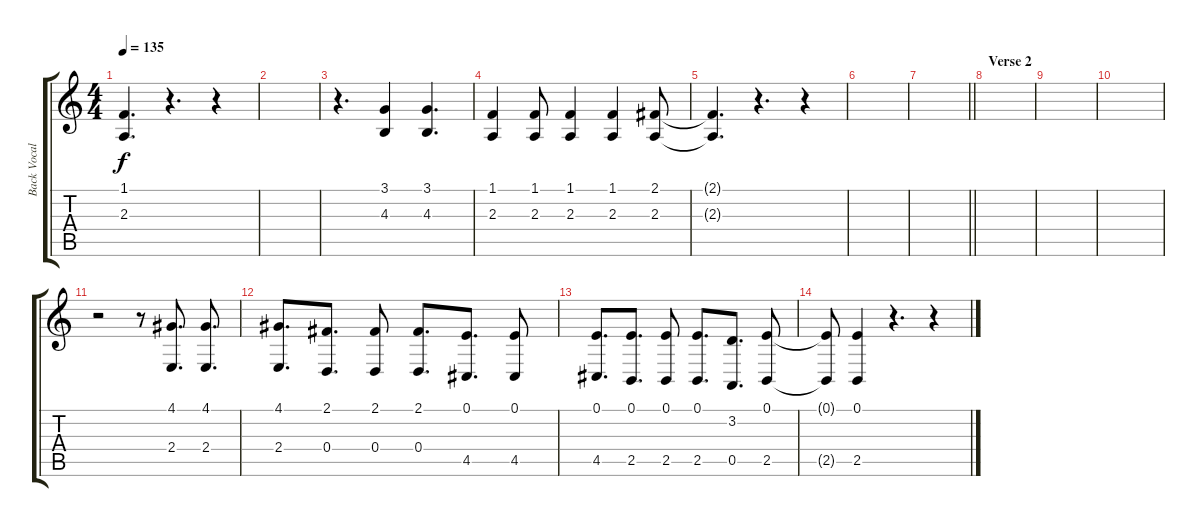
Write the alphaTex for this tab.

\track ("Back Vocals" "Back Vocal") {instrument tangoaccordion}
\staff {score tabs}
\tuning (E4 B3 G3 D3 A2 E2) {hide}
\ts (4 4)
\tempo 135
\clef g2
\ks c
(1.1{t} 2.3{t}).4{d dy f} r.4{d} r.4 |
|
r.4{d} (3.1 4.3).4 (3.1 4.3).4{d} |
(1.1 2.3).4 (1.1 2.3).8 (1.1 2.3).4 (1.1 2.3).4 (2.1 2.3).8 |
(2.1{t} 2.3{t}).4{d} r.4{d} r.4 |
|
\barLineRight lightlight
|
\section ("" "Verse 2")
|
|
|
r.2 r.8 (4.1 2.4).8{d} (4.1 2.4).8{d} |
(4.1 2.4).8{d} (2.1 0.4).8{d} (2.1 0.4).8 (2.1 0.4).8{d} (0.1 4.5).8{d} (0.1 4.5).8 |
(0.1 4.5).8{d} (0.1 2.5).8{d} (0.1 2.5).8 (0.1 2.5).8{d} (3.2 0.5).8{d} (0.1 2.5).8 |
(0.1{t} 2.5{t}).8 (0.1 2.5).4 r.4{d} r.4
